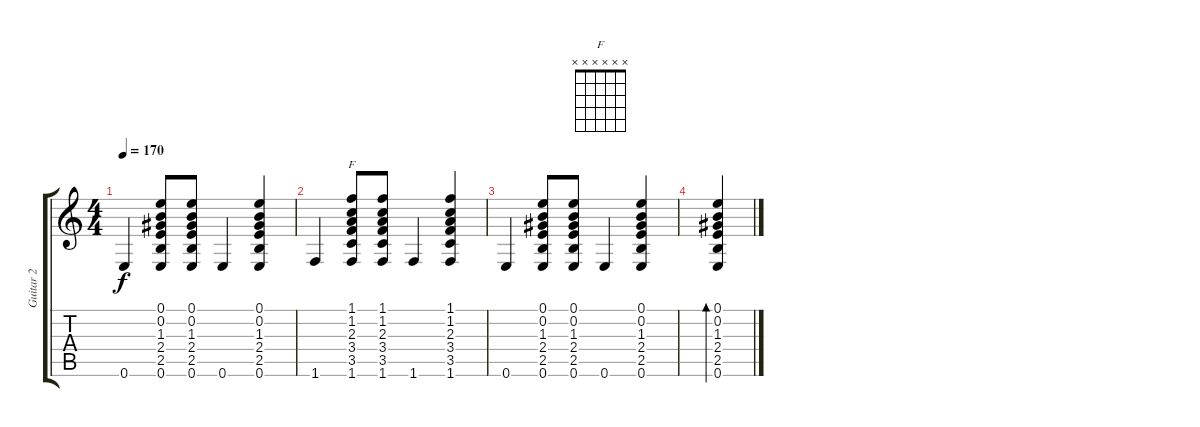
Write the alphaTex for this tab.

\track ("Guitar 2" "Guitar 2") {instrument electricguitarclean}
\staff {score tabs}
\tuning (E4 B3 G3 D3 A2 E2) {hide}
\chord ("F" x x x x x x)
\ts (4 4)
\tempo 170
\clef g2
\ks c
0.6.4{dy f} (0.1 0.2 1.3 2.4 2.5 0.6).8 (0.1 0.2 1.3 2.4 2.5 0.6).8 0.6.4 (0.1 0.2 1.3 2.4 2.5 0.6).4 |
1.6.4 (1.1 1.2 2.3 3.4 3.5 1.6).8{ch "F"} (1.1 1.2 2.3 3.4 3.5 1.6).8 1.6.4 (1.1 1.2 2.3 3.4 3.5 1.6).4 |
0.6.4 (0.1 0.2 1.3 2.4 2.5 0.6).8 (0.1 0.2 1.3 2.4 2.5 0.6).8 0.6.4 (0.1 0.2 1.3 2.4 2.5 0.6).4 |
(0.1 0.2 1.3 2.4 2.5 0.6).4{bd 120}
